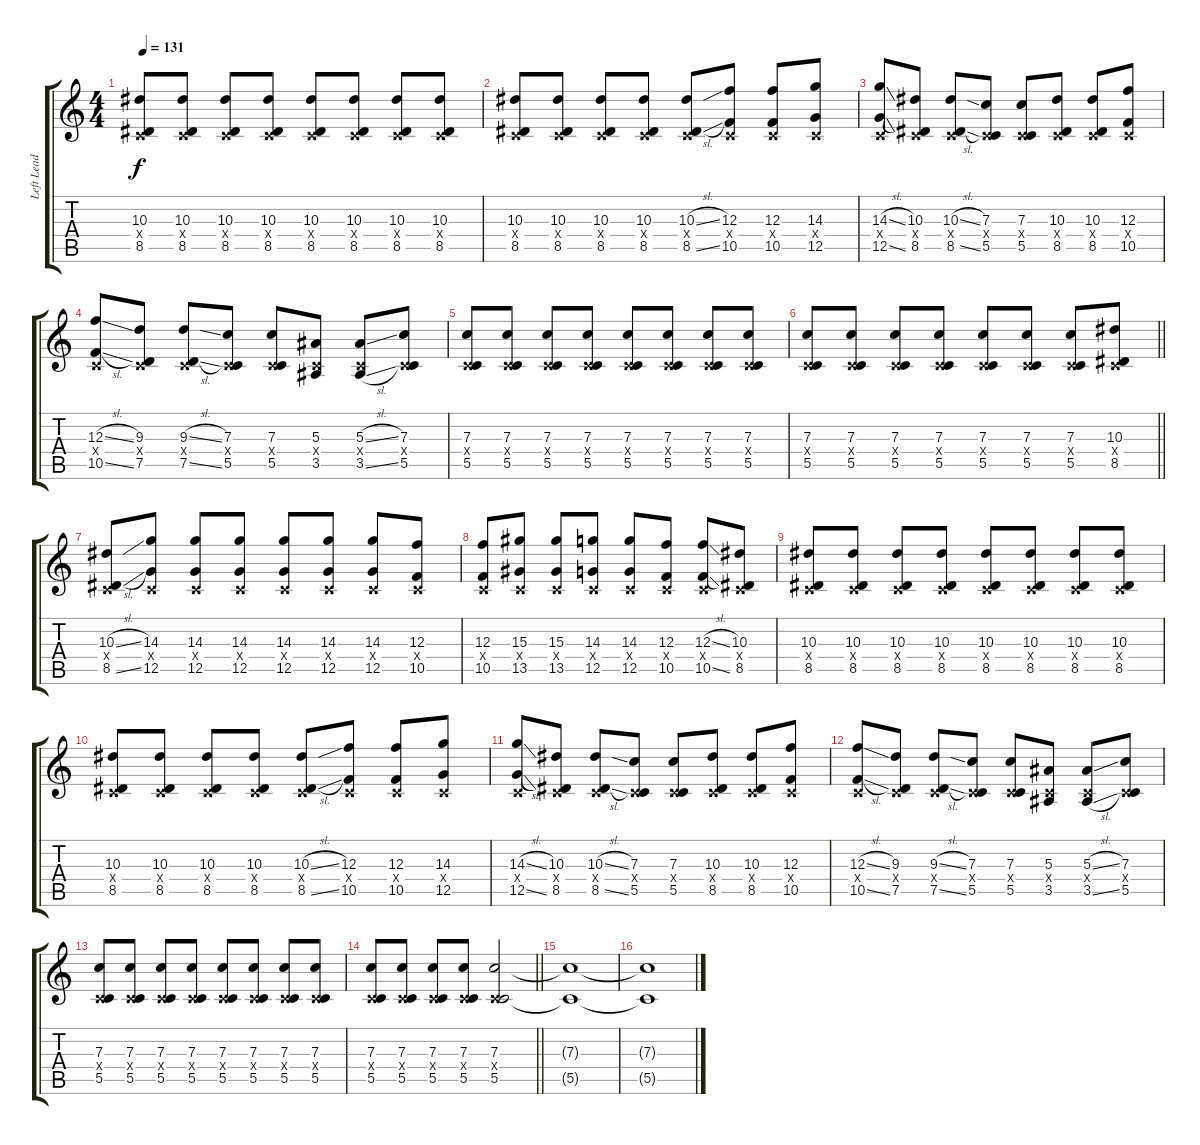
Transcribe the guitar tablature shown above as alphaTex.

\track ("Left Lead 1" "Left Lead ") {instrument distortionguitar}
\staff {score tabs}
\tuning (D4 A3 F3 C3 G2 C2) {hide}
\ts (4 4)
\tempo 131
\clef g2
\ks c
(10.3 0.4{x} 8.5).8{dy f} (10.3 0.4{x} 8.5).8 (10.3 0.4{x} 8.5).8 (10.3 0.4{x} 8.5).8 (10.3 0.4{x} 8.5).8 (10.3 0.4{x} 8.5).8 (10.3 0.4{x} 8.5).8 (10.3 0.4{x} 8.5).8 |
(10.3 0.4{x} 8.5).8 (10.3 0.4{x} 8.5).8 (10.3 0.4{x} 8.5).8 (10.3 0.4{x} 8.5).8 (10.3{sl} 0.4{x} 8.5{sl}).8 (12.3 0.4{x} 10.5).8 (12.3 0.4{x} 10.5).8 (14.3 0.4{x} 12.5).8 |
(14.3{sl} 0.4{x} 12.5{sl}).8 (10.3 0.4{x} 8.5).8 (10.3{sl} 0.4{x} 8.5{sl}).8 (7.3 0.4{x} 5.5).8 (7.3 0.4{x} 5.5).8 (10.3 0.4{x} 8.5).8 (10.3 0.4{x} 8.5).8 (12.3 0.4{x} 10.5).8 |
(12.3{sl} 0.4{x} 10.5{sl}).8 (9.3 0.4{x} 7.5).8 (9.3{sl} 0.4{x} 7.5{sl}).8 (7.3 0.4{x} 5.5).8 (7.3 0.4{x} 5.5).8 (5.3 0.4{x} 3.5).8 (5.3{sl} 0.4{x} 3.5{sl}).8 (7.3 0.4{x} 5.5).8 |
(7.3 0.4{x} 5.5).8 (7.3 0.4{x} 5.5).8 (7.3 0.4{x} 5.5).8 (7.3 0.4{x} 5.5).8 (7.3 0.4{x} 5.5).8 (7.3 0.4{x} 5.5).8 (7.3 0.4{x} 5.5).8 (7.3 0.4{x} 5.5).8 |
\barLineRight lightlight
(7.3 0.4{x} 5.5).8 (7.3 0.4{x} 5.5).8 (7.3 0.4{x} 5.5).8 (7.3 0.4{x} 5.5).8 (7.3 0.4{x} 5.5).8 (7.3 0.4{x} 5.5).8 (7.3 0.4{x} 5.5).8 (10.3 0.4{x} 8.5).8 |
\section ("" "")
(10.3{sl} 0.4{x} 8.5{sl}).8 (14.3 0.4{x} 12.5).8 (14.3 0.4{x} 12.5).8 (14.3 0.4{x} 12.5).8 (14.3 0.4{x} 12.5).8 (14.3 0.4{x} 12.5).8 (14.3 0.4{x} 12.5).8 (12.3 0.4{x} 10.5).8 |
(12.3 0.4{x} 10.5).8 (15.3 0.4{x} 13.5).8 (15.3 0.4{x} 13.5).8 (14.3 0.4{x} 12.5).8 (14.3 0.4{x} 12.5).8 (12.3 0.4{x} 10.5).8 (12.3{sl} 0.4{x} 10.5{sl}).8 (10.3 0.4{x} 8.5).8 |
(10.3 0.4{x} 8.5).8 (10.3 0.4{x} 8.5).8 (10.3 0.4{x} 8.5).8 (10.3 0.4{x} 8.5).8 (10.3 0.4{x} 8.5).8 (10.3 0.4{x} 8.5).8 (10.3 0.4{x} 8.5).8 (10.3 0.4{x} 8.5).8 |
(10.3 0.4{x} 8.5).8 (10.3 0.4{x} 8.5).8 (10.3 0.4{x} 8.5).8 (10.3 0.4{x} 8.5).8 (10.3{sl} 0.4{x} 8.5{sl}).8 (12.3 0.4{x} 10.5).8 (12.3 0.4{x} 10.5).8 (14.3 0.4{x} 12.5).8 |
(14.3{sl} 0.4{x} 12.5{sl}).8 (10.3 0.4{x} 8.5).8 (10.3{sl} 0.4{x} 8.5{sl}).8 (7.3 0.4{x} 5.5).8 (7.3 0.4{x} 5.5).8 (10.3 0.4{x} 8.5).8 (10.3 0.4{x} 8.5).8 (12.3 0.4{x} 10.5).8 |
(12.3{sl} 0.4{x} 10.5{sl}).8 (9.3 0.4{x} 7.5).8 (9.3{sl} 0.4{x} 7.5{sl}).8 (7.3 0.4{x} 5.5).8 (7.3 0.4{x} 5.5).8 (5.3 0.4{x} 3.5).8 (5.3{sl} 0.4{x} 3.5{sl}).8 (7.3 0.4{x} 5.5).8 |
(7.3 0.4{x} 5.5).8 (7.3 0.4{x} 5.5).8 (7.3 0.4{x} 5.5).8 (7.3 0.4{x} 5.5).8 (7.3 0.4{x} 5.5).8 (7.3 0.4{x} 5.5).8 (7.3 0.4{x} 5.5).8 (7.3 0.4{x} 5.5).8 |
\barLineRight lightlight
(7.3 0.4{x} 5.5).8 (7.3 0.4{x} 5.5).8 (7.3 0.4{x} 5.5).8 (7.3 0.4{x} 5.5).8 (7.3 0.4{x} 5.5).2 |
\section ("" "")
(7.3{t} 5.5{t}).1{volume 0} |
(7.3{t} 5.5{t}).1
